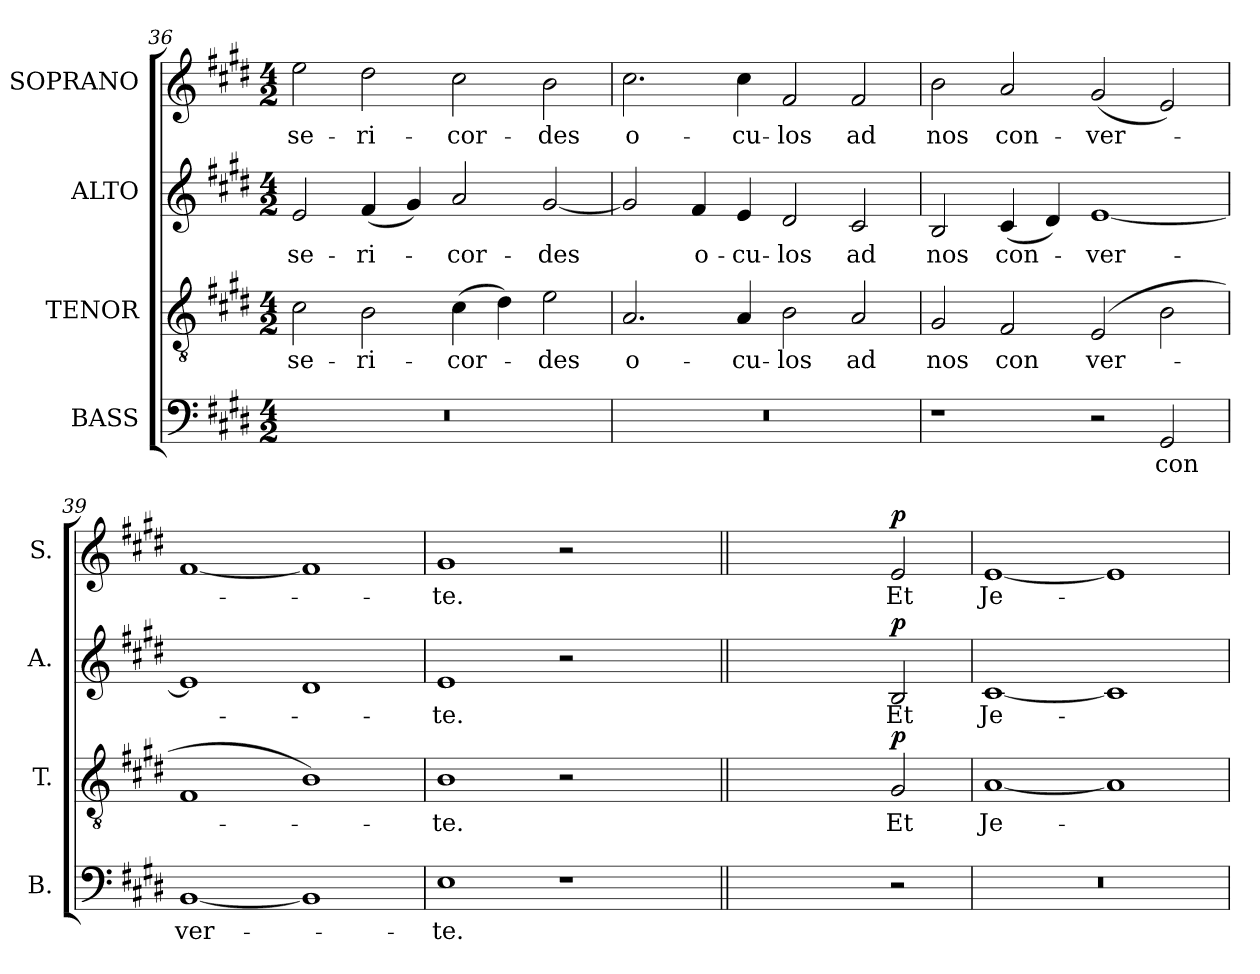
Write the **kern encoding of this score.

**kern	**text	**kern	**text	**dynam	**kern	**text	**dynam	**kern	**text	**dynam
*part4	*part4	*part3	*part3	*part3	*part2	*part2	*part2	*part1	*part1	*part1
*staff4	*staff4	*staff3	*staff3	*staff3	*staff2	*staff2	*staff2	*staff1	*staff1	*staff1
*I"BASS	*	*I"TENOR	*	*	*I"ALTO	*	*	*I"SOPRANO	*	*
*I'B.	*	*I'T.	*	*	*I'A.	*	*	*I'S.	*	*
*clefF4	*	*clefGv2	*	*	*clefG2	*	*	*clefG2	*	*
*	*	*ITrd7c12	*	*	*	*	*	*	*	*
*k[f#c#g#d#]	*	*k[f#c#g#d#]	*	*	*k[f#c#g#d#]	*	*	*k[f#c#g#d#]	*	*
*E:	*	*E:	*	*	*E:	*	*	*E:	*	*
*M4/2	*	*M4/2	*	*	*M4/2	*	*	*M4/2	*	*
=36	=36	=36	=36	=36	=36	=36	=36	=36	=36	=36
!LO:N:vis=1	!	!	!	!	!	!	!	!	!	!
!	!	!	!LO:LY:b:color=#000000	!	!	!	!	!	!	!
!	!	!	!	!	!	!LO:LY:b:color=#000000	!	!	!	!
!	!	!	!	!	!	!	!	!	!LO:LY:b:color=#000000	!
0r	.	2C#i\	-se-	.	2ei/	-se-	.	2eei\	-se-	.
!	!	!	!LO:LY:b:color=#000000	!	!	!	!	!	!	!
!	!	!	!	!	!	!LO:LY:b:color=#000000	!	!	!	!
!	!	!	!	!	!	!	!	!	!LO:LY:b:color=#000000	!
.	.	2BBi\	-ri-	.	(4f#i/	-ri-	.	2dd#i\	-ri-	.
.	.	.	.	.	4g#i/)	.	.	.	.	.
!	!	!	!LO:LY:b:color=#000000	!	!	!	!	!	!	!
!	!	!	!	!	!	!LO:LY:b:color=#000000	!	!	!	!
!	!	!	!	!	!	!	!	!	!LO:LY:b:color=#000000	!
.	.	(4C#i\	-cor-	.	2ai/	-cor-	.	2cc#i\	-cor-	.
.	.	4D#i\)	.	.	.	.	.	.	.	.
!	!	!	!LO:LY:b:color=#000000	!	!	!	!	!	!	!
!	!	!	!	!	!	!LO:LY:b:color=#000000	!	!	!	!
!	!	!	!	!	!	!	!	!	!LO:LY:b:color=#000000	!
.	.	2Ei\	-des	.	[2g#i/	-des	.	2bi\	-des	.
!!LO:LB:g=z
=37	=37	=37	=37	=37	=37	=37	=37	=37	=37	=37
!LO:N:vis=1	!	!	!	!	!	!	!	!	!	!
!	!	!	!LO:LY:b:color=#000000	!	!	!	!	!	!	!
!	!	!	!	!	!	!	!	!	!LO:LY:b:color=#000000	!
0r	.	2.AAi/	o-	.	2g#i/]	.	.	2.cc#i\	o-	.
!	!	!	!	!	!	!LO:LY:b:color=#000000	!	!	!	!
.	.	.	.	.	4f#i/	o-	.	.	.	.
!	!	!	!LO:LY:b:color=#000000	!	!	!	!	!	!	!
!	!	!	!	!	!	!LO:LY:b:color=#000000	!	!	!	!
!	!	!	!	!	!	!	!	!	!LO:LY:b:color=#000000	!
.	.	4AAi/	-cu-	.	4ei/	-cu-	.	4cc#i\	-cu-	.
!	!	!	!LO:LY:b:color=#000000	!	!	!	!	!	!	!
!	!	!	!	!	!	!LO:LY:b:color=#000000	!	!	!	!
!	!	!	!	!	!	!	!	!	!LO:LY:b:color=#000000	!
.	.	2BBi\	-los	.	2d#i/	-los	.	2f#i/	-los	.
!	!	!	!LO:LY:b:color=#000000	!	!	!	!	!	!	!
!	!	!	!	!	!	!LO:LY:b:color=#000000	!	!	!	!
!	!	!	!	!	!	!	!	!	!LO:LY:b:color=#000000	!
.	.	2AAi/	ad	.	2c#i/	ad	.	2f#i/	ad	.
=38	=38	=38	=38	=38	=38	=38	=38	=38	=38	=38
!	!	!	!LO:LY:b:color=#000000	!	!	!	!	!	!	!
!	!	!	!	!	!	!LO:LY:b:color=#000000	!	!	!	!
!	!	!	!	!	!	!	!	!	!LO:LY:b:color=#000000	!
1r	.	2GG#i/	nos	.	2Bi/	nos	.	2bi\	nos	.
!	!	!	!LO:LY:b:color=#000000	!	!	!	!	!	!	!
!	!	!	!	!	!	!LO:LY:b:color=#000000	!	!	!	!
!	!	!	!	!	!	!	!	!	!LO:LY:b:color=#000000	!
.	.	2FF#i/	con	.	(4c#i/	con-	.	2ai/	con-	.
.	.	.	.	.	4d#i/)	.	.	.	.	.
!	!	!	!LO:LY:b:color=#000000	!	!	!	!	!	!	!
!	!	!	!	!	!	!LO:LY:b:color=#000000	!	!	!	!
!	!	!	!	!	!	!	!	!	!LO:LY:b:color=#000000	!
2r	.	(2EEi/	ver-	.	[1ei	-ver-	.	(2g#i/	-ver-	.
!	!LO:LY:b:color=#000000	!	!	!	!	!	!	!	!	!
2GG#i/	con	2BBi\	.	.	.	.	.	2ei/)	.	.
=39	=39	=39	=39	=39	=39	=39	=39	=39	=39	=39
!	!LO:LY:b:color=#000000	!	!	!	!	!	!	!	!	!
[1BBi	ver-	1FF#i	.	.	1ei]	.	.	[1f#i	.	.
1BBi]	.	1BBi)	.	.	1d#i	.	.	1f#i]	.	.
=40	=40	=40	=40	=40	=40	=40	=40	=40	=40	=40
!	!LO:LY:b:color=#000000	!	!	!	!	!	!	!	!	!
!	!	!	!LO:LY:b:color=#000000	!	!	!	!	!	!	!
!	!	!	!	!	!	!LO:LY:b:color=#000000	!	!	!	!
!	!	!	!	!	!	!	!	!	!LO:LY:b:color=#000000	!
1Ei	-te.	1BBi	-te.	.	1ei	-te.	.	1g#i	-te.	.
1r	.	2r	.	.	2r	.	.	2r	.	.
.	.	2ryy	.	.	2ryy	.	.	2ryy	.	.
=41||	=41||	=41||	=41||	=41||	=41||	=41||	=41||	=41||	=41||	=41||
1.ryy	.	1.ryy	.	.	1.ryy	.	.	1.ryy	.	.
!	!	!	!LO:LY:b:color=#000000	!	!	!	!	!	!	!
!	!	!	!	!	!	!LO:LY:b:color=#000000	!	!	!	!
!	!	!	!	!	!	!	!	!	!LO:LY:b:color=#000000	!
2r	.	2GG#i/	Et	p	2Bi/	Et	p	2ei/	Et	p
=42	=42	=42	=42	=42	=42	=42	=42	=42	=42	=42
!LO:N:vis=1	!	!	!	!	!	!	!	!	!	!
!	!	!	!LO:LY:b:color=#000000	!	!	!	!	!	!	!
!	!	!	!	!	!	!LO:LY:b:color=#000000	!	!	!	!
!	!	!	!	!	!	!	!	!	!LO:LY:b:color=#000000	!
0r	.	[1AAi	Je-	.	[1c#i	Je-	.	[1ei	Je-	.
.	.	1AAi]	.	.	1c#i]	.	.	1ei]	.	.
=	=	=	=	=	=	=	=	=	=	=
*-	*-	*-	*-	*-	*-	*-	*-	*-	*-	*-
